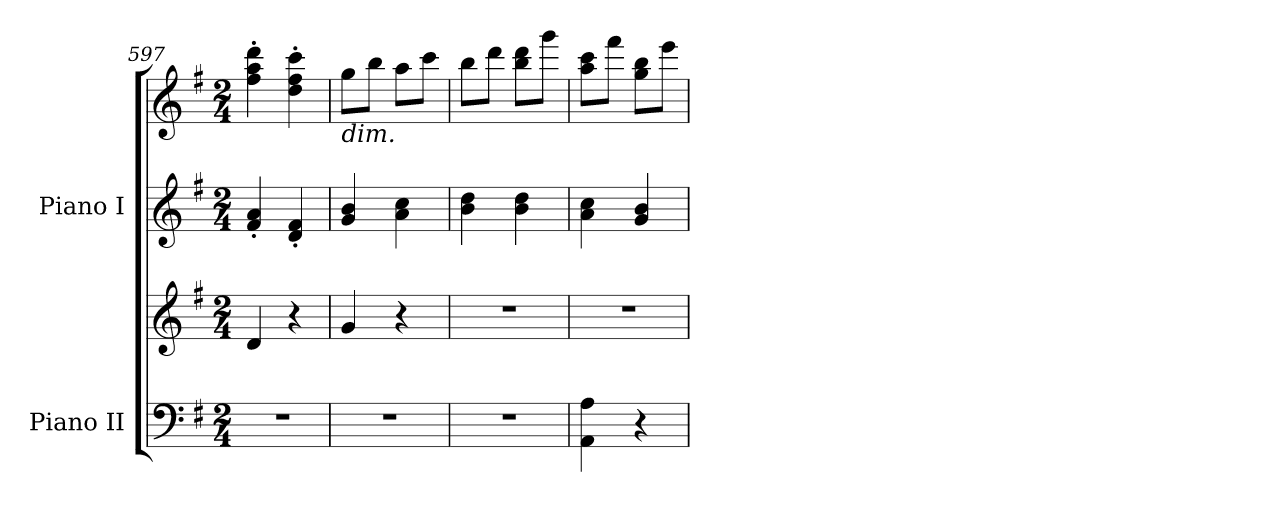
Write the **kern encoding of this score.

**kern	**kern	**kern	**kern
*part2	*part2	*part1	*part1
*staff4	*staff3	*staff2	*staff1
*I"Piano II	*	*I"Piano I	*
*I'Pno. II	*	*I'Pno. I	*
*clefF4	*clefG2	*clefG2	*clefG2
*k[f#]	*k[f#]	*k[f#]	*k[f#]
*M2/4	*M2/4	*M2/4	*M2/4
=597	=597	=597	=597
2r	4d!/	4f#/' 4a/'	4ff#\' 4aa\' 4ddd\'
.	4r	4d/' 4f#/'	4dd\' 4ff#\' 4ccc\'
=598	=598	=598	=598
!	!	!	!LO:TX:b:i:t=dim.
2r	4g!/	4g/ 4b/	8gg\L
.	.	.	8bb\J
.	4r	4a\ 4cc\	8aa\L
.	.	.	8ccc\J
=599	=599	=599	=599
2r	2r	4b\ 4dd\	8bb\L
.	.	.	8ddd\J
.	.	4b\ 4dd\	8bb\ 8ddd\L
.	.	.	8ggg\J
=600	=600	=600	=600
*	*	*	*MM130
4AA!\ 4A!\	2r	4a\ 4cc\	8aa\ 8ccc\L
.	.	.	8fff#\J
4r	.	4g/ 4b/	8gg\ 8bb\L
.	.	.	8eee\J
=	=	=	=
*-	*-	*-	*-
